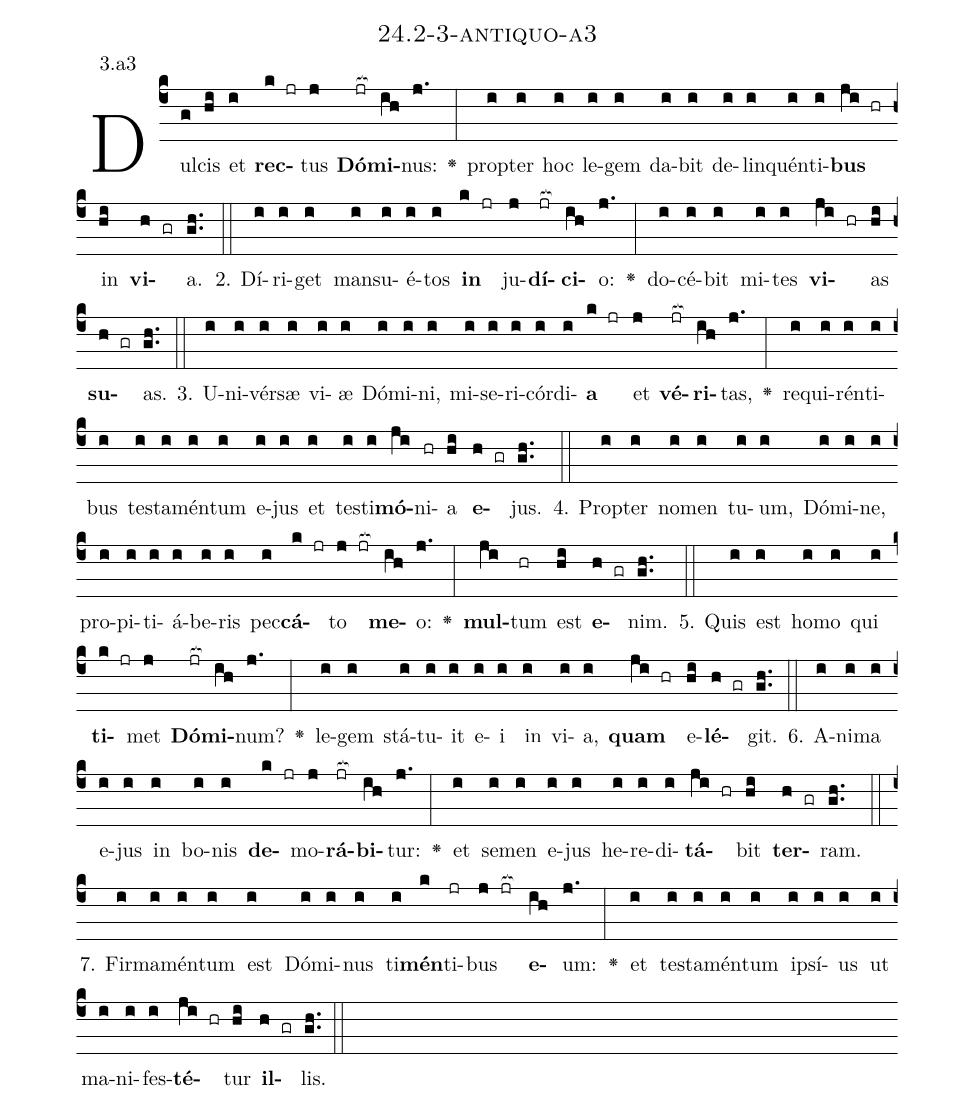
name: 24.2-3-antiquo-a3;
annotation: 3.a3;
%%
(c4)Dul(g)cis(hi) et(i) <b>rec</b>(k jr)tus(j) <b>Dó</b>(jr[ocb:1{])<b>mi</b>(ih[ocb:0}])nus:(j.) <v>\greheightstar</v>(:) prop(i)ter(i) hoc(i) le(i)gem(i) da(i)bit(i) de(i)lin(i)quén(i)ti(i)<b>bus</b>(ji hr) in(hi) <b>vi</b>(h gr)a.(gh..) (::)
2. Dí(i)ri(i)get(i) man(i)su(i)é(i)tos(i) <b>in</b>(k jr) ju(j)<b>dí</b>(jr[ocb:1{])<b>ci</b>(ih[ocb:0}])o:(j.) <v>\greheightstar</v>(:) do(i)cé(i)bit(i) mi(i)tes(i) <b>vi</b>(ji hr)as(hi) <b>su</b>(h gr)as.(gh..) (::)
3. U(i)ni(i)vér(i)sæ(i) vi(i)æ(i) Dó(i)mi(i)ni,(i) mi(i)se(i)ri(i)cór(i)di(i)<b>a</b>(k jr) et(j) <b>vé</b>(jr[ocb:1{])<b>ri</b>(ih[ocb:0}])tas,(j.) <v>\greheightstar</v>(:) re(i)qui(i)rén(i)ti(i)bus(i) tes(i)ta(i)mén(i)tum(i) e(i)jus(i) et(i) tes(i)ti(i)<b>mó</b>(ji)ni(hr)a(hi) <b>e</b>(h gr)jus.(gh..) (::)
4. Prop(i)ter(i) no(i)men(i) tu(i)um,(i) Dó(i)mi(i)ne,(i) pro(i)pi(i)ti(i)á(i)be(i)ris(i) pec(i)<b>cá</b>(k jr)to(j jr[ocb:1{]) <b>me</b>(ih[ocb:0}])o:(j.) <v>\greheightstar</v>(:) <b>mul</b>(ji)tum(hr) est(hi) <b>e</b>(h gr)nim.(gh..) (::)
5. Quis(i) est(i) ho(i)mo(i) qui(i) <b>ti</b>(k jr)met(j) <b>Dó</b>(jr[ocb:1{])<b>mi</b>(ih[ocb:0}])num?(j.) <v>\greheightstar</v>(:) le(i)gem(i) stá(i)tu(i)it(i) e(i)i(i) in(i) vi(i)a,(i) <b>quam</b>(ji hr) e(hi)<b>lé</b>(h gr)git.(gh..) (::)
6. A(i)ni(i)ma(i) e(i)jus(i) in(i) bo(i)nis(i) <b>de</b>(k jr)mo(j)<b>rá</b>(jr[ocb:1{])<b>bi</b>(ih[ocb:0}])tur:(j.) <v>\greheightstar</v>(:) et(i) se(i)men(i) e(i)jus(i) he(i)re(i)di(i)<b>tá</b>(ji hr)bit(hi) <b>ter</b>(h gr)ram.(gh..) (::)
7. Fir(i)ma(i)mén(i)tum(i) est(i) Dó(i)mi(i)nus(i) ti(i)<b>mén</b>(k)ti(jr)bus(j jr[ocb:1{]) <b>e</b>(ih[ocb:0}])um:(j.) <v>\greheightstar</v>(:) et(i) tes(i)ta(i)mén(i)tum(i) ip(i)sí(i)us(i) ut(i) ma(i)ni(i)fes(i)<b>té</b>(ji hr)tur(hi) <b>il</b>(h gr)lis.(gh..) (::)
